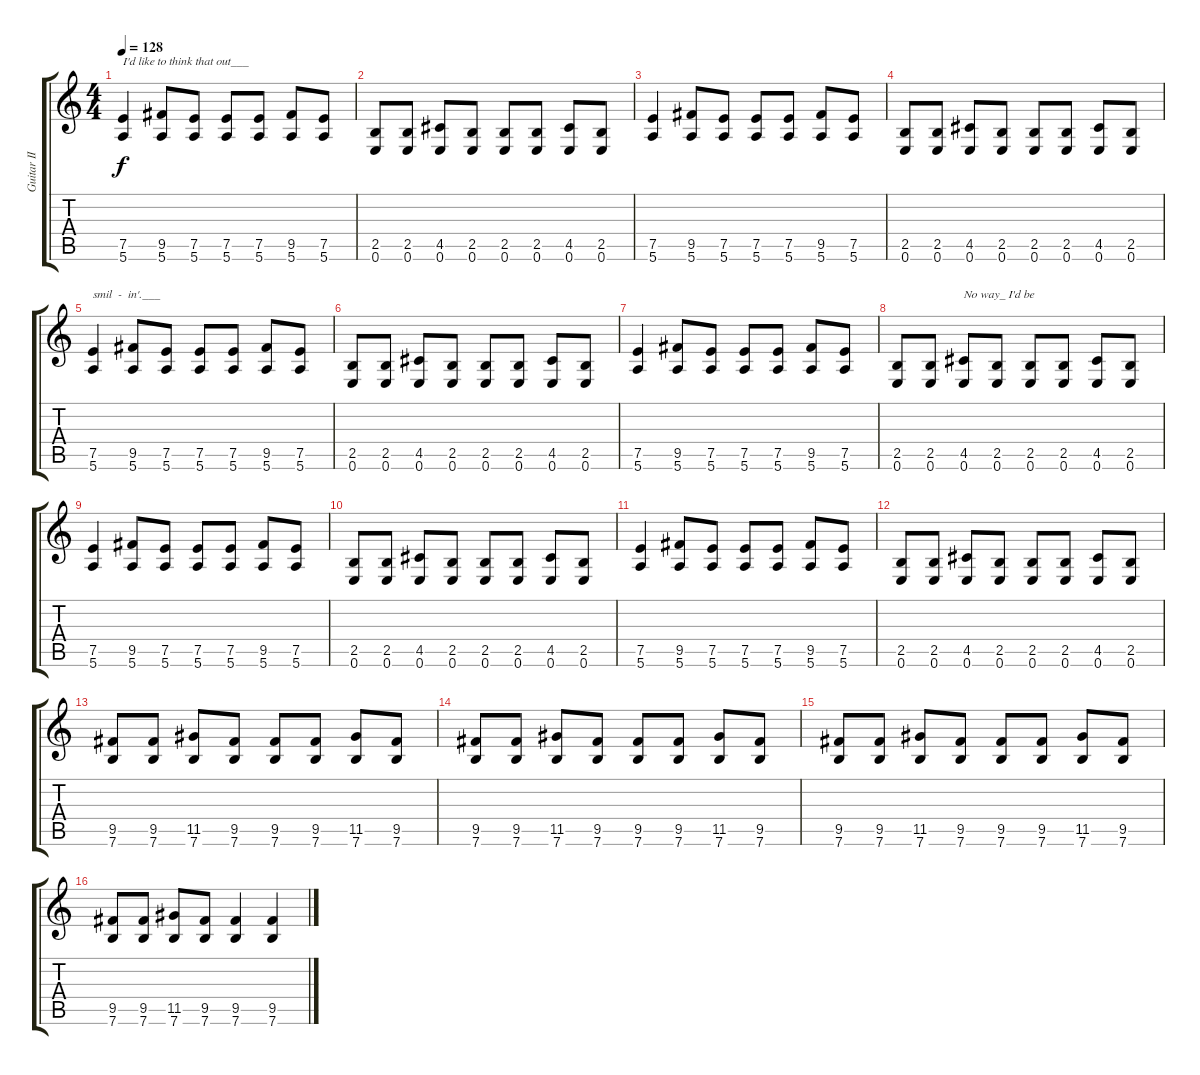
\track ("Guitar II" "Guitar II") {instrument distortionguitar}
\staff {score tabs}
\tuning (E4 B3 G3 D3 A2 E2) {hide}
\ts (4 4)
\tempo 128
\clef g2
\ks c
(7.5 5.6).4{txt "I'd like to think that out___" dy f} (9.5 5.6).8 (7.5 5.6).8 (7.5 5.6).8 (7.5 5.6).8 (9.5 5.6).8 (7.5 5.6).8 |
(2.5 0.6).8 (2.5 0.6).8 (4.5 0.6).8 (2.5 0.6).8 (2.5 0.6).8 (2.5 0.6).8 (4.5 0.6).8 (2.5 0.6).8 |
(7.5 5.6).4 (9.5 5.6).8 (7.5 5.6).8 (7.5 5.6).8 (7.5 5.6).8 (9.5 5.6).8 (7.5 5.6).8 |
(2.5 0.6).8 (2.5 0.6).8 (4.5 0.6).8 (2.5 0.6).8 (2.5 0.6).8 (2.5 0.6).8 (4.5 0.6).8 (2.5 0.6).8 |
(7.5 5.6).4{txt "smil  -  in'.___"} (9.5 5.6).8 (7.5 5.6).8 (7.5 5.6).8 (7.5 5.6).8 (9.5 5.6).8 (7.5 5.6).8 |
(2.5 0.6).8 (2.5 0.6).8 (4.5 0.6).8 (2.5 0.6).8 (2.5 0.6).8 (2.5 0.6).8 (4.5 0.6).8 (2.5 0.6).8 |
(7.5 5.6).4 (9.5 5.6).8 (7.5 5.6).8 (7.5 5.6).8 (7.5 5.6).8 (9.5 5.6).8 (7.5 5.6).8 |
(2.5 0.6).8 (2.5 0.6).8 (4.5 0.6).8{txt "No way_ I'd be "} (2.5 0.6).8 (2.5 0.6).8 (2.5 0.6).8 (4.5 0.6).8 (2.5 0.6).8 |
(7.5 5.6).4 (9.5 5.6).8 (7.5 5.6).8 (7.5 5.6).8 (7.5 5.6).8 (9.5 5.6).8 (7.5 5.6).8 |
(2.5 0.6).8 (2.5 0.6).8 (4.5 0.6).8 (2.5 0.6).8 (2.5 0.6).8 (2.5 0.6).8 (4.5 0.6).8 (2.5 0.6).8 |
(7.5 5.6).4 (9.5 5.6).8 (7.5 5.6).8 (7.5 5.6).8 (7.5 5.6).8 (9.5 5.6).8 (7.5 5.6).8 |
(2.5 0.6).8 (2.5 0.6).8 (4.5 0.6).8 (2.5 0.6).8 (2.5 0.6).8 (2.5 0.6).8 (4.5 0.6).8 (2.5 0.6).8 |
(9.5 7.6).8 (9.5 7.6).8 (11.5 7.6).8 (9.5 7.6).8 (9.5 7.6).8 (9.5 7.6).8 (11.5 7.6).8 (9.5 7.6).8 |
(9.5 7.6).8 (9.5 7.6).8 (11.5 7.6).8 (9.5 7.6).8 (9.5 7.6).8 (9.5 7.6).8 (11.5 7.6).8 (9.5 7.6).8 |
(9.5 7.6).8 (9.5 7.6).8 (11.5 7.6).8 (9.5 7.6).8 (9.5 7.6).8 (9.5 7.6).8 (11.5 7.6).8 (9.5 7.6).8 |
(9.5 7.6).8 (9.5 7.6).8 (11.5 7.6).8 (9.5 7.6).8 (9.5 7.6).4 (9.5 7.6).4
